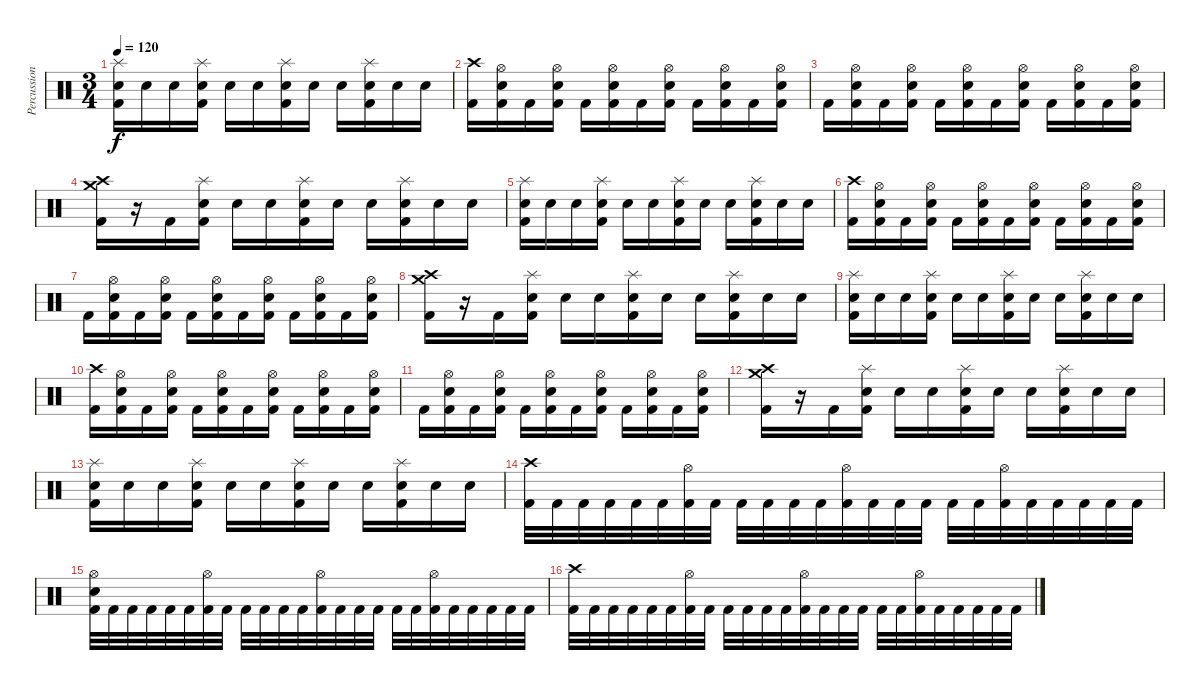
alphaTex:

\track ("Percussion" "Percussion") {instrument percussion}
\staff {score}
\articulation defaults
\ts (3 4)
\tempo 120
\clef neutral
\ks c
("Splash (hit)" "Electric Snare (hit)" "Kick (hit) 2").16{dy f} "Electric Snare (hit)".16 "Electric Snare (hit)".16 ("Splash (hit)" "Electric Snare (hit)" "Kick (hit) 2").16 "Electric Snare (hit)".16 "Electric Snare (hit)".16 ("Splash (hit)" "Electric Snare (hit)" "Kick (hit) 2").16 "Electric Snare (hit)".16 "Electric Snare (hit)".16 ("Splash (hit)" "Electric Snare (hit)" "Kick (hit) 2").16 "Electric Snare (hit)".16 "Electric Snare (hit)".16 |
("Crash high (hit)" "Kick (hit) 2").16 ("Hi-Hat (open)" "Electric Snare (hit)" "Kick (hit) 2").16 "Kick (hit) 2".16 ("Hi-Hat (open)" "Electric Snare (hit)" "Kick (hit) 2").16 "Kick (hit) 2".16 ("Hi-Hat (open)" "Electric Snare (hit)" "Kick (hit) 2").16 "Kick (hit) 2".16 ("Hi-Hat (open)" "Electric Snare (hit)" "Kick (hit) 2").16 "Kick (hit) 2".16 ("Hi-Hat (open)" "Electric Snare (hit)" "Kick (hit) 2").16 "Kick (hit) 2".16 ("Hi-Hat (open)" "Electric Snare (hit)" "Kick (hit) 2").16 |
"Kick (hit) 2".16 ("Hi-Hat (open)" "Electric Snare (hit)" "Kick (hit) 2").16 "Kick (hit) 2".16 ("Hi-Hat (open)" "Electric Snare (hit)" "Kick (hit) 2").16 "Kick (hit) 2".16 ("Hi-Hat (open)" "Electric Snare (hit)" "Kick (hit) 2").16 "Kick (hit) 2".16 ("Hi-Hat (open)" "Electric Snare (hit)" "Kick (hit) 2").16 "Kick (hit) 2".16 ("Hi-Hat (open)" "Electric Snare (hit)" "Kick (hit) 2").16 "Kick (hit) 2".16 ("Hi-Hat (open)" "Electric Snare (hit)" "Kick (hit) 2").16 |
("Crash high (hit)" "Crash medium (hit)" "Kick (hit) 2").16 r.16 "Kick (hit) 2".16 ("Splash (hit)" "Electric Snare (hit)" "Kick (hit) 2").16 "Electric Snare (hit)".16 "Electric Snare (hit)".16 ("Splash (hit)" "Electric Snare (hit)" "Kick (hit) 2").16 "Electric Snare (hit)".16 "Electric Snare (hit)".16 ("Splash (hit)" "Electric Snare (hit)" "Kick (hit) 2").16 "Electric Snare (hit)".16 "Electric Snare (hit)".16 |
("Splash (hit)" "Electric Snare (hit)" "Kick (hit) 2").16 "Electric Snare (hit)".16 "Electric Snare (hit)".16 ("Splash (hit)" "Electric Snare (hit)" "Kick (hit) 2").16 "Electric Snare (hit)".16 "Electric Snare (hit)".16 ("Splash (hit)" "Electric Snare (hit)" "Kick (hit) 2").16 "Electric Snare (hit)".16 "Electric Snare (hit)".16 ("Splash (hit)" "Electric Snare (hit)" "Kick (hit) 2").16 "Electric Snare (hit)".16 "Electric Snare (hit)".16 |
("Crash high (hit)" "Kick (hit) 2").16 ("Hi-Hat (open)" "Electric Snare (hit)" "Kick (hit) 2").16 "Kick (hit) 2".16 ("Hi-Hat (open)" "Electric Snare (hit)" "Kick (hit) 2").16 "Kick (hit) 2".16 ("Hi-Hat (open)" "Electric Snare (hit)" "Kick (hit) 2").16 "Kick (hit) 2".16 ("Hi-Hat (open)" "Electric Snare (hit)" "Kick (hit) 2").16 "Kick (hit) 2".16 ("Hi-Hat (open)" "Electric Snare (hit)" "Kick (hit) 2").16 "Kick (hit) 2".16 ("Hi-Hat (open)" "Electric Snare (hit)" "Kick (hit) 2").16 |
"Kick (hit) 2".16 ("Hi-Hat (open)" "Electric Snare (hit)" "Kick (hit) 2").16 "Kick (hit) 2".16 ("Hi-Hat (open)" "Electric Snare (hit)" "Kick (hit) 2").16 "Kick (hit) 2".16 ("Hi-Hat (open)" "Electric Snare (hit)" "Kick (hit) 2").16 "Kick (hit) 2".16 ("Hi-Hat (open)" "Electric Snare (hit)" "Kick (hit) 2").16 "Kick (hit) 2".16 ("Hi-Hat (open)" "Electric Snare (hit)" "Kick (hit) 2").16 "Kick (hit) 2".16 ("Hi-Hat (open)" "Electric Snare (hit)" "Kick (hit) 2").16 |
("Crash high (hit)" "Crash medium (hit)" "Kick (hit) 2").16 r.16 "Kick (hit) 2".16 ("Splash (hit)" "Electric Snare (hit)" "Kick (hit) 2").16 "Electric Snare (hit)".16 "Electric Snare (hit)".16 ("Splash (hit)" "Electric Snare (hit)" "Kick (hit) 2").16 "Electric Snare (hit)".16 "Electric Snare (hit)".16 ("Splash (hit)" "Electric Snare (hit)" "Kick (hit) 2").16 "Electric Snare (hit)".16 "Electric Snare (hit)".16 |
("Splash (hit)" "Electric Snare (hit)" "Kick (hit) 2").16 "Electric Snare (hit)".16 "Electric Snare (hit)".16 ("Splash (hit)" "Electric Snare (hit)" "Kick (hit) 2").16 "Electric Snare (hit)".16 "Electric Snare (hit)".16 ("Splash (hit)" "Electric Snare (hit)" "Kick (hit) 2").16 "Electric Snare (hit)".16 "Electric Snare (hit)".16 ("Splash (hit)" "Electric Snare (hit)" "Kick (hit) 2").16 "Electric Snare (hit)".16 "Electric Snare (hit)".16 |
("Crash high (hit)" "Kick (hit) 2").16 ("Hi-Hat (open)" "Electric Snare (hit)" "Kick (hit) 2").16 "Kick (hit) 2".16 ("Hi-Hat (open)" "Electric Snare (hit)" "Kick (hit) 2").16 "Kick (hit) 2".16 ("Hi-Hat (open)" "Electric Snare (hit)" "Kick (hit) 2").16 "Kick (hit) 2".16 ("Hi-Hat (open)" "Electric Snare (hit)" "Kick (hit) 2").16 "Kick (hit) 2".16 ("Hi-Hat (open)" "Electric Snare (hit)" "Kick (hit) 2").16 "Kick (hit) 2".16 ("Hi-Hat (open)" "Electric Snare (hit)" "Kick (hit) 2").16 |
"Kick (hit) 2".16 ("Hi-Hat (open)" "Electric Snare (hit)" "Kick (hit) 2").16 "Kick (hit) 2".16 ("Hi-Hat (open)" "Electric Snare (hit)" "Kick (hit) 2").16 "Kick (hit) 2".16 ("Hi-Hat (open)" "Electric Snare (hit)" "Kick (hit) 2").16 "Kick (hit) 2".16 ("Hi-Hat (open)" "Electric Snare (hit)" "Kick (hit) 2").16 "Kick (hit) 2".16 ("Hi-Hat (open)" "Electric Snare (hit)" "Kick (hit) 2").16 "Kick (hit) 2".16 ("Hi-Hat (open)" "Electric Snare (hit)" "Kick (hit) 2").16 |
("Crash high (hit)" "Crash medium (hit)" "Kick (hit) 2").16 r.16 "Kick (hit) 2".16 ("Splash (hit)" "Electric Snare (hit)" "Kick (hit) 2").16 "Electric Snare (hit)".16 "Electric Snare (hit)".16 ("Splash (hit)" "Electric Snare (hit)" "Kick (hit) 2").16 "Electric Snare (hit)".16 "Electric Snare (hit)".16 ("Splash (hit)" "Electric Snare (hit)" "Kick (hit) 2").16 "Electric Snare (hit)".16 "Electric Snare (hit)".16 |
("Splash (hit)" "Electric Snare (hit)" "Kick (hit) 2").16 "Electric Snare (hit)".16 "Electric Snare (hit)".16 ("Splash (hit)" "Electric Snare (hit)" "Kick (hit) 2").16 "Electric Snare (hit)".16 "Electric Snare (hit)".16 ("Splash (hit)" "Electric Snare (hit)" "Kick (hit) 2").16 "Electric Snare (hit)".16 "Electric Snare (hit)".16 ("Splash (hit)" "Electric Snare (hit)" "Kick (hit) 2").16 "Electric Snare (hit)".16 "Electric Snare (hit)".16 |
("Crash high (hit)" "Kick (hit) 2").32 "Kick (hit) 2".32 "Kick (hit) 2".32 "Kick (hit) 2".32 "Kick (hit) 2".32 "Kick (hit) 2".32 ("Hi-Hat (open)" "Kick (hit) 2").32 "Kick (hit) 2".32 "Kick (hit) 2".32 "Kick (hit) 2".32 "Kick (hit) 2".32 "Kick (hit) 2".32 ("Hi-Hat (open)" "Kick (hit) 2").32 "Kick (hit) 2".32 "Kick (hit) 2".32 "Kick (hit) 2".32 "Kick (hit) 2".32 "Kick (hit) 2".32 ("Hi-Hat (open)" "Kick (hit) 2").32 "Kick (hit) 2".32 "Kick (hit) 2".32 "Kick (hit) 2".32 "Kick (hit) 2".32 "Kick (hit) 2".32 |
("Hi-Hat (open)" "Electric Snare (hit)" "Kick (hit) 2").32 "Kick (hit) 2".32 "Kick (hit) 2".32 "Kick (hit) 2".32 "Kick (hit) 2".32 "Kick (hit) 2".32 ("Hi-Hat (open)" "Kick (hit) 2").32 "Kick (hit) 2".32 "Kick (hit) 2".32 "Kick (hit) 2".32 "Kick (hit) 2".32 "Kick (hit) 2".32 ("Hi-Hat (open)" "Kick (hit) 2").32 "Kick (hit) 2".32 "Kick (hit) 2".32 "Kick (hit) 2".32 "Kick (hit) 2".32 "Kick (hit) 2".32 ("Hi-Hat (open)" "Kick (hit) 2").32 "Kick (hit) 2".32 "Kick (hit) 2".32 "Kick (hit) 2".32 "Kick (hit) 2".32 "Kick (hit) 2".32 |
("Crash high (hit)" "Kick (hit) 2").32 "Kick (hit) 2".32 "Kick (hit) 2".32 "Kick (hit) 2".32 "Kick (hit) 2".32 "Kick (hit) 2".32 ("Hi-Hat (open)" "Kick (hit) 2").32 "Kick (hit) 2".32 "Kick (hit) 2".32 "Kick (hit) 2".32 "Kick (hit) 2".32 "Kick (hit) 2".32 ("Hi-Hat (open)" "Kick (hit) 2").32 "Kick (hit) 2".32 "Kick (hit) 2".32 "Kick (hit) 2".32 "Kick (hit) 2".32 "Kick (hit) 2".32 ("Hi-Hat (open)" "Kick (hit) 2").32 "Kick (hit) 2".32 "Kick (hit) 2".32 "Kick (hit) 2".32 "Kick (hit) 2".32 "Kick (hit) 2".32
